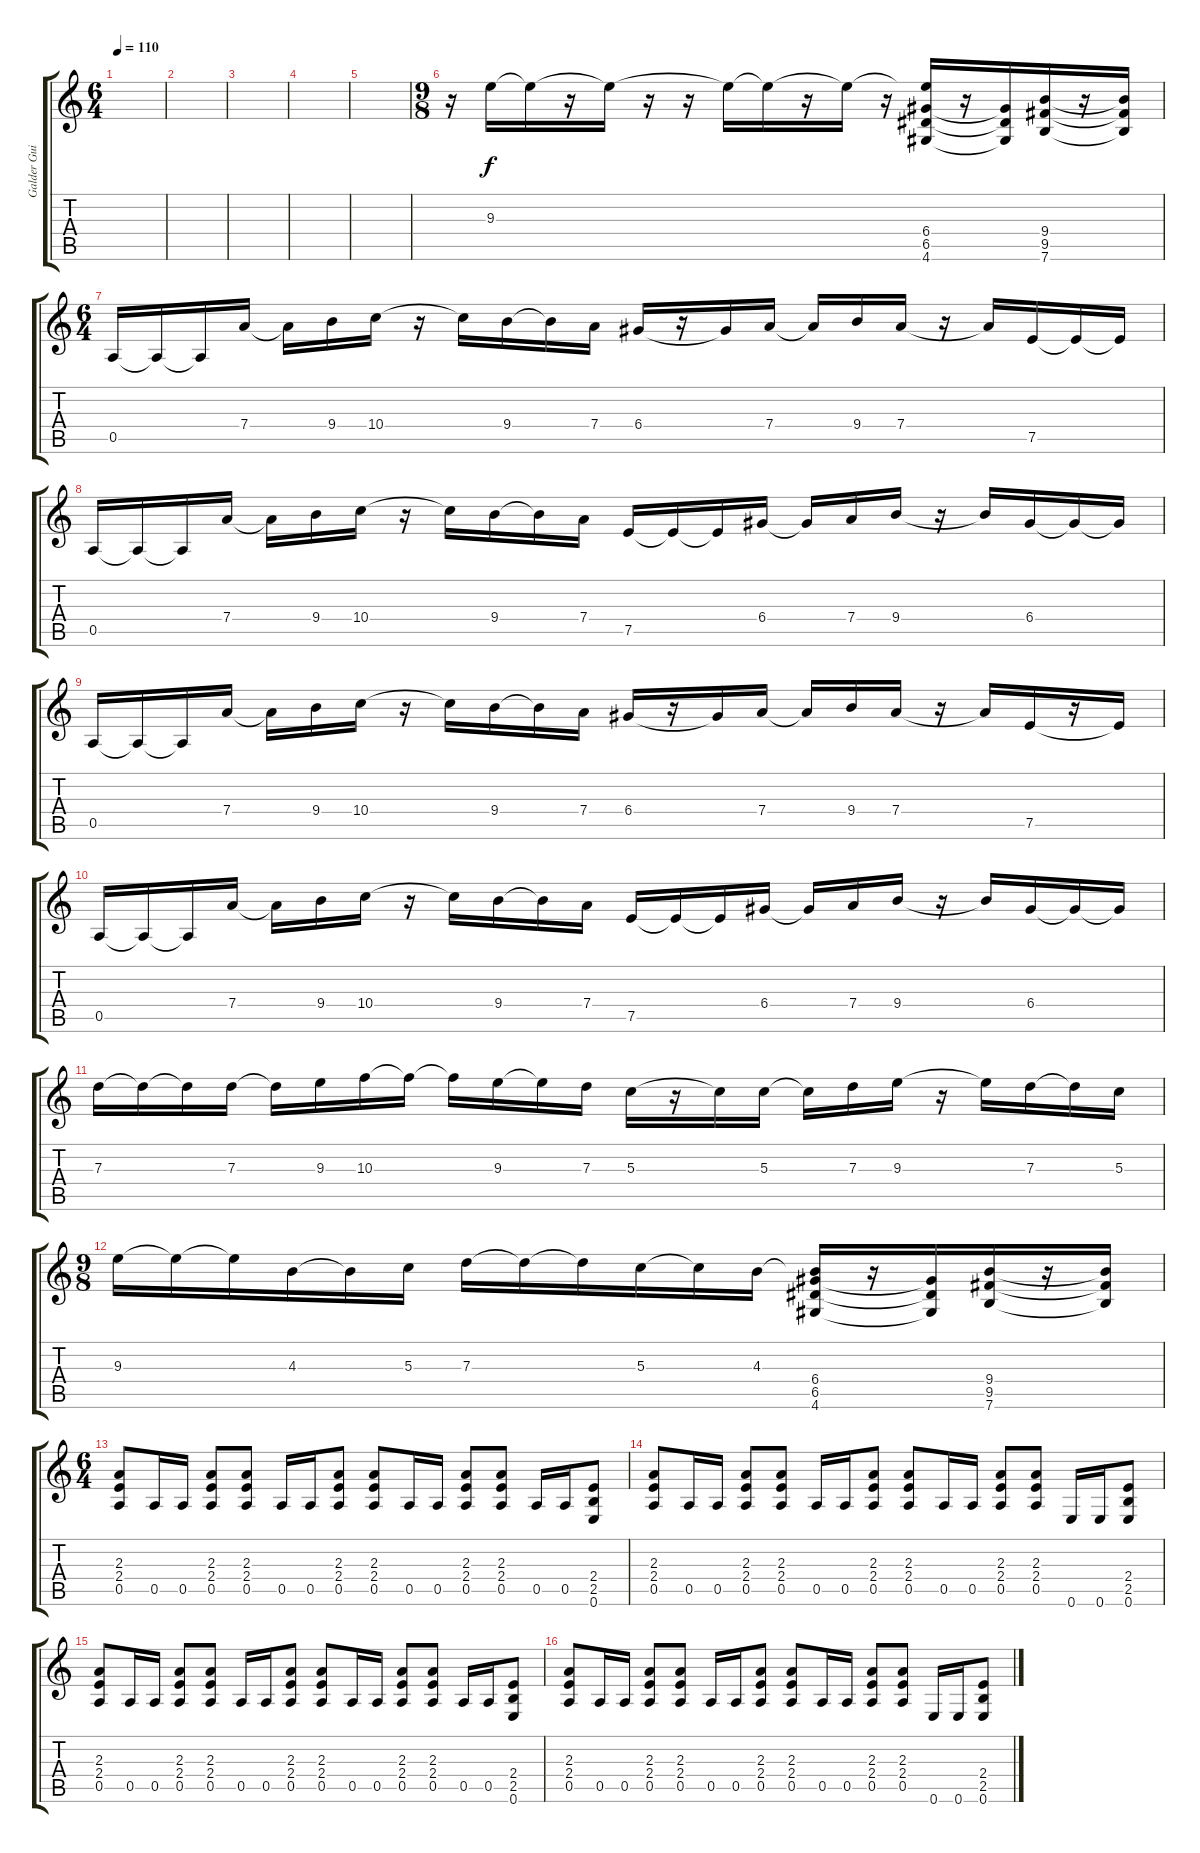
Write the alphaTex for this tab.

\track ("Galder Guitar 1" "Galder Gui") {instrument distortionguitar}
\staff {score tabs}
\tuning (E4 B3 G3 D3 A2 E2) {hide}
\ts (6 4)
\tempo 110
\clef g2
\ks c
|
|
|
|
|
\ts (9 8)
r.16 9.3.16 9.3{t}.16 r.16 9.3{t}.16 r.16 r.16 9.3{t}.16 9.3{t}.16 r.16 9.3{t}.16 r.16 (9.3{t} 6.4 6.5 4.6).16 r.16 (6.4{t} 6.5{t} 4.6{t}).16 (9.4 9.5 7.6).16 r.16 (9.4{t} 9.5{t} 7.6{t}).16 |
\ts (6 4)
0.5.16 0.5{t}.16 0.5{t}.16 7.4.16 7.4{t}.16 9.4.16 10.4.16 r.16 10.4{t}.16 9.4.16 9.4{t}.16 7.4.16 6.4.16 r.16 6.4{t}.16 7.4.16 7.4{t}.16 9.4.16 7.4.16 r.16 7.4{t}.16 7.5.16 7.5{t}.16 7.5{t}.16 |
0.5.16 0.5{t}.16 0.5{t}.16 7.4.16 7.4{t}.16 9.4.16 10.4.16 r.16 10.4{t}.16 9.4.16 9.4{t}.16 7.4.16 7.5.16 7.5{t}.16 7.5{t}.16 6.4.16 6.4{t}.16 7.4.16 9.4.16 r.16 9.4{t}.16 6.4.16 6.4{t}.16 6.4{t}.16 |
0.5.16 0.5{t}.16 0.5{t}.16 7.4.16 7.4{t}.16 9.4.16 10.4.16 r.16 10.4{t}.16 9.4.16 9.4{t}.16 7.4.16 6.4.16 r.16 6.4{t}.16 7.4.16 7.4{t}.16 9.4.16 7.4.16 r.16 7.4{t}.16 7.5.16 r.16 7.5{t}.16 |
0.5.16 0.5{t}.16 0.5{t}.16 7.4.16 7.4{t}.16 9.4.16 10.4.16 r.16 10.4{t}.16 9.4.16 9.4{t}.16 7.4.16 7.5.16 7.5{t}.16 7.5{t}.16 6.4.16 6.4{t}.16 7.4.16 9.4.16 r.16 9.4{t}.16 6.4.16 6.4{t}.16 6.4{t}.16 |
7.3.16 7.3{t}.16 7.3{t}.16 7.3.16 7.3{t}.16 9.3.16 10.3.16 10.3{t}.16 10.3{t}.16 9.3.16 9.3{t}.16 7.3.16 5.3.16 r.16 5.3{t}.16 5.3.16 5.3{t}.16 7.3.16 9.3.16 r.16 9.3{t}.16 7.3.16 7.3{t}.16 5.3.16 |
\ts (9 8)
9.3.16 9.3{t}.16 9.3{t}.16 4.3.16 4.3{t}.16 5.3.16 7.3.16 7.3{t}.16 7.3{t}.16 5.3.16 5.3{t}.16 4.3.16 (4.3{t} 6.4 6.5 4.6).16 r.16 (6.4{t} 6.5{t} 4.6{t}).16 (9.4 9.5 7.6).16 r.16 (9.4{t} 9.5{t} 7.6{t}).16 |
\ts (6 4)
(2.3 2.4 0.5).8 0.5.16 0.5.16 (2.3 2.4 0.5).8 (2.3 2.4 0.5).8 0.5.16 0.5.16 (2.3 2.4 0.5).8 (2.3 2.4 0.5).8 0.5.16 0.5.16 (2.3 2.4 0.5).8 (2.3 2.4 0.5).8 0.5.16 0.5.16 (2.4 2.5 0.6).8 |
(2.3 2.4 0.5).8 0.5.16 0.5.16 (2.3 2.4 0.5).8 (2.3 2.4 0.5).8 0.5.16 0.5.16 (2.3 2.4 0.5).8 (2.3 2.4 0.5).8 0.5.16 0.5.16 (2.3 2.4 0.5).8 (2.3 2.4 0.5).8 0.6.16 0.6.16 (2.4 2.5 0.6).8 |
(2.3 2.4 0.5).8 0.5.16 0.5.16 (2.3 2.4 0.5).8 (2.3 2.4 0.5).8 0.5.16 0.5.16 (2.3 2.4 0.5).8 (2.3 2.4 0.5).8 0.5.16 0.5.16 (2.3 2.4 0.5).8 (2.3 2.4 0.5).8 0.5.16 0.5.16 (2.4 2.5 0.6).8 |
(2.3 2.4 0.5).8 0.5.16 0.5.16 (2.3 2.4 0.5).8 (2.3 2.4 0.5).8 0.5.16 0.5.16 (2.3 2.4 0.5).8 (2.3 2.4 0.5).8 0.5.16 0.5.16 (2.3 2.4 0.5).8 (2.3 2.4 0.5).8 0.6.16 0.6.16 (2.4 2.5 0.6).8
